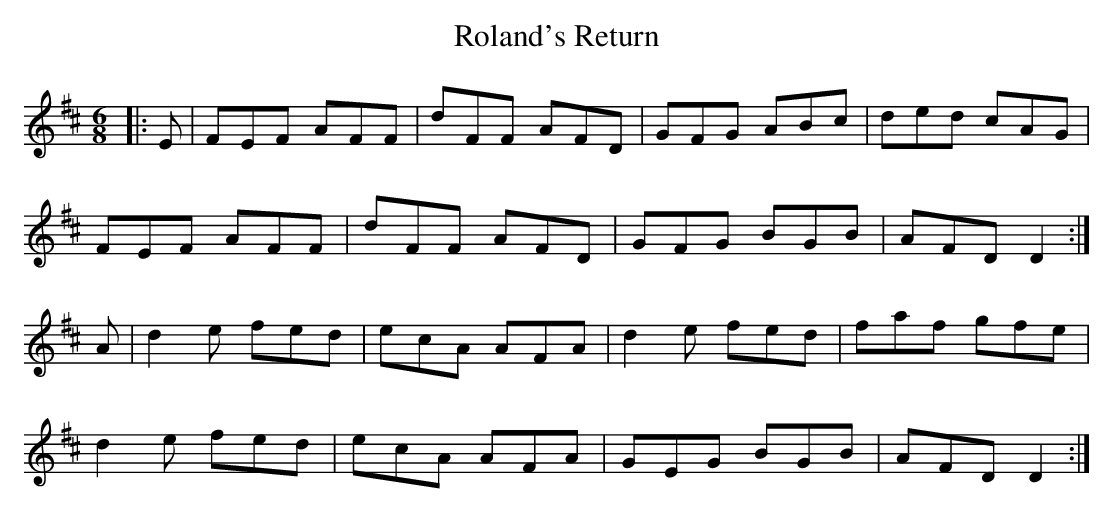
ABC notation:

X:1
T: Roland's Return
M: 6/8
L: 1/8
K: Dmaj
|:E|FEF AFF|dFF AFD|GFG ABc|ded cAG|
FEF AFF|dFF AFD|GFG BGB|AFD D2:|
A|d2e fed|ecA AFA|d2e fed|faf gfe|
d2e fed|ecA AFA|GEG BGB|AFD D2:|
